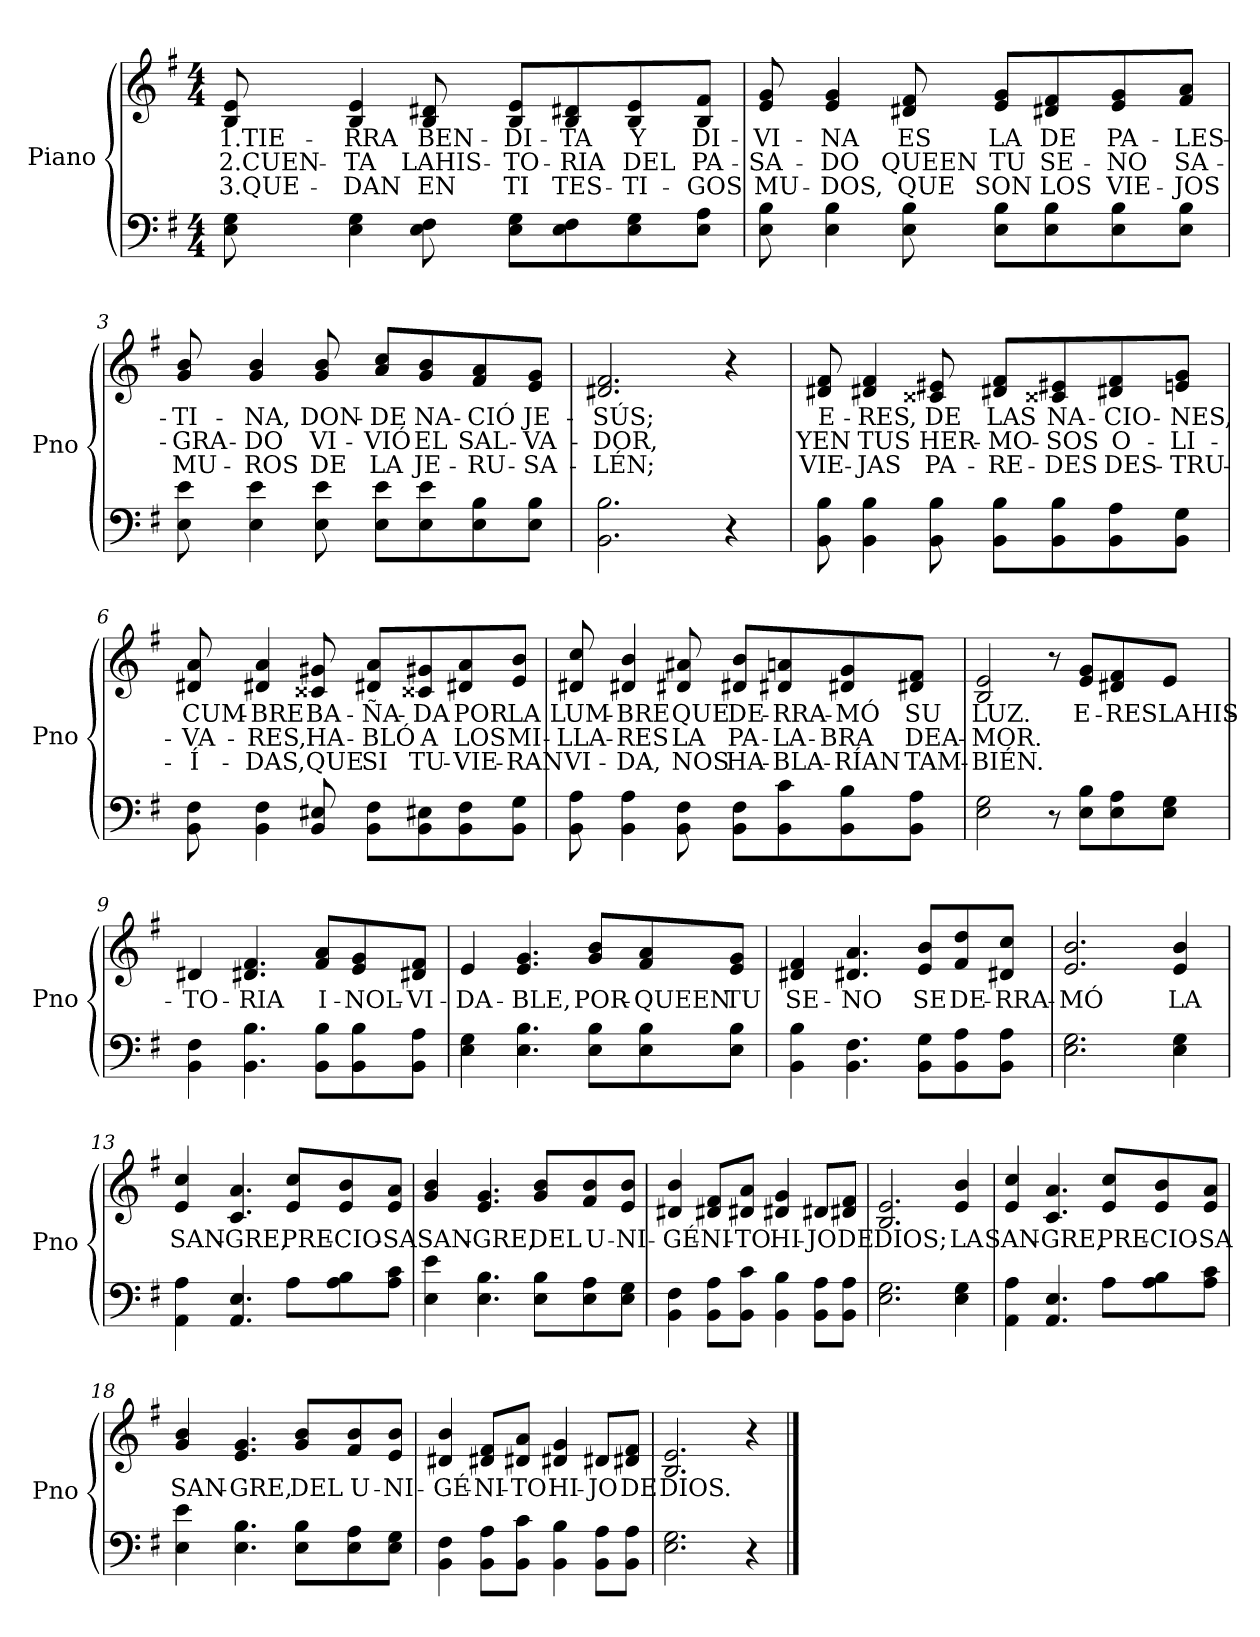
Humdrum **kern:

**kern	**kern	**text	**text	**text
*part1	*part1	*part1	*part1	*part1
*staff2	*staff1	*staff1	*staff1	*staff1
*I"Piano	*	*	*	*
*I'Pno	*	*	*	*
*clefF4	*clefG2	*	*	*
*k[f#]	*k[f#]	*	*	*
*G:	*G:	*	*	*
*M4/4	*M4/4	*	*	*
=1	=1	=1	=1	=1
8E\ 8G\	8B/ 8e/	1.TIE-	2.CUEN-	3.QUE-
4E\ 4G\	4B/ 4e/	-RRA	-TA	-DAN
8E\ 8F#\	8B/ 8d#X/	BEN-	LAHIS-	EN
8E\ 8G\L	8B/ 8e/L	-DI-	-TO-	TI
8E\ 8F#\	8B/ 8d#X/	-TA	-RIA	TES-
8E\ 8G\	8B/ 8e/	Y	DEL	-TI-
8E\ 8A\J	8B/ 8f#/J	DI-	PA-	-GOS
=2	=2	=2	=2	=2
8E\ 8B\	8e/ 8g/	-VI-	-SA-	MU-
4E\ 4B\	4e/ 4g/	-NA	-DO	-DOS,
8E\ 8B\	8d#X/ 8f#/	ES	QUEEN	QUE
8E\ 8B\L	8e/ 8g/L	LA	TU	SON
8E\ 8B\	8d#X/ 8f#/	DE	SE-	LOS
8E\ 8B\	8e/ 8g/	PA-	-NO	VIE-
8E\ 8B\J	8f#/ 8a/J	-LES-	SA-	-JOS
=3	=3	=3	=3	=3
8E\ 8e\	8g/ 8b/	-TI-	-GRA-	MU-
4E\ 4e\	4g/ 4b/	-NA,	-DO	-ROS
8E\ 8e\	8g/ 8b/	DON-	VI-	DE
8E\ 8e\L	8a/ 8cc/L	-DE	-VIÓ	LA
8E\ 8e\	8g/ 8b/	NA-	EL	JE-
8E\ 8B\	8f#/ 8a/	-CIÓ	SAL-	-RU-
8E\ 8B\J	8e/ 8g/J	JE-	-VA-	-SA-
=4	=4	=4	=4	=4
2.BB\ 2.B\	2.d#X/ 2.f#/	-SÚS;	-DOR,	-LÉN;
4r	4r	.	.	.
!!LO:LB:g=z
=5	=5	=5	=5	=5
8BB\ 8B\	8d#X/ 8f#/	E-	YEN	VIE-
4BB\ 4B\	4d#X/ 4f#/	-RES,	TUS	-JAS
8BB\ 8B\	8c##X/ 8e#X/	DE	HER-	PA-
8BB\ 8B\L	8d#X/ 8f#/L	LAS	-MO-	-RE-
8BB\ 8B\	8c##X/ 8e#X/	NA-	-SOS	-DES
8BB\ 8A\	8d#X/ 8f#/	-CIO-	O-	DES-
8BB\ 8G\J	8en/ 8g/J	-NES,	-LI-	-TRU-
=6	=6	=6	=6	=6
8BB\ 8F#\	8d#X/ 8a/	CUM-	-VA-	-Í-
4BB\ 4F#\	4d#X/ 4a/	-BRE	-RES,	-DAS,
8BB/ 8E#X/	8c##X/ 8g#X/	BA-	HA-	QUE
8BB\ 8F#\L	8d#X/ 8a/L	-ÑA-	-BLÓ	SI
8BB\ 8E#X\	8c##X/ 8g#X/	-DA	A	TU-
8BB\ 8F#\	8d#X/ 8a/	POR	LOS	-VIE-
8BB\ 8G\J	8e/ 8b/J	LA	MI-	-RAN
=7	=7	=7	=7	=7
8BB\ 8A\	8d#X/ 8cc/	LUM-	-LLA-	VI-
4BB\ 4A\	4d#X/ 4b/	-BRE	-RES	-DA,
8BB\ 8F#\	8d#X/ 8a#X/	QUE	LA	NOS
8BB\ 8F#\L	8d#X/ 8b/L	DE-	PA-	HA-
8BB\ 8c\	8d#X/ 8an/	-RRA-	-LA-	-BLA-
8BB\ 8B\	8d#X/ 8g/	-MÓ	-BRA	-RÍAN
8BB\ 8A\J	8d#X/ 8f#/J	SU	DEA-	TAM-
!!LO:LB:g=z
=8	=8	=8	=8	=8
2E\ 2G\	2B/ 2e/	LUZ.	-MOR.	-BIÉN.
8r	8r	.	.	.
8E\ 8B\L	8e/ 8g/L	E-	.	.
8E\ 8A\	8d#X/ 8f#/	-RES	.	.
8E\ 8G\J	8e/J	LAHIS-	.	.
=9	=9	=9	=9	=9
4BB\ 4F#\	4d#X/	-TO-	.	.
4.BB\ 4.B\	4.d#X/ 4.f#/	-RIA	.	.
8BB\ 8B\L	8f#/ 8a/L	I-	.	.
8BB\ 8B\	8e/ 8g/	-NOL-	.	.
8BB\ 8A\J	8d#X/ 8f#/J	-VI-	.	.
=10	=10	=10	=10	=10
4E\ 4G\	4e/	-DA-	.	.
4.E\ 4.B\	4.e/ 4.g/	-BLE,	.	.
8E\ 8B\L	8g/ 8b/L	POR-	.	.
8E\ 8B\	8f#/ 8a/	-QUEEN	.	.
8E\ 8B\J	8e/ 8g/J	TU	.	.
=11	=11	=11	=11	=11
4BB\ 4B\	4d#X/ 4f#/	SE-	.	.
4.BB\ 4.F#\	4.d#X/ 4.a/	-NO	.	.
8BB\ 8G\L	8e/ 8b/L	SE	.	.
8BB\ 8A\	8f#/ 8dd/	DE-	.	.
8BB\ 8A\J	8d#X/ 8cc/J	-RRA-	.	.
=12	=12	=12	=12	=12
2.E\ 2.G\	2.e/ 2.b/	-MÓ	.	.
4E\ 4G\	4e/ 4b/	LA	.	.
=13	=13	=13	=13	=13
4AA\ 4A\	4e/ 4cc/	SAN-	.	.
4.AA/ 4.E/	4.c/ 4.a/	-GRE,	.	.
8A\L	8e/ 8cc/L	PRE-	.	.
8A\ 8B\	8e/ 8b/	-CIO-	.	.
8A\ 8c\J	8e/ 8a/J	-SA	.	.
!!LO:LB:g=z
=14	=14	=14	=14	=14
4E\ 4e\	4g/ 4b/	SAN-	.	.
4.E\ 4.B\	4.e/ 4.g/	-GRE,	.	.
8E\ 8B\L	8g/ 8b/L	DEL	.	.
8E\ 8A\	8f#/ 8b/	U-	.	.
8E\ 8G\J	8e/ 8b/J	-NI-	.	.
=15	=15	=15	=15	=15
4BB\ 4F#\	4d#X/ 4b/	-GÉ-	.	.
8BB\ 8A\L	8d#X/ 8f#/L	-NI-	.	.
8BB\ 8c\J	8d#X/ 8a/J	-TO	.	.
4BB\ 4B\	4d#X/ 4g/	HI-	.	.
8BB\ 8A\L	8d#X/L	-JO	.	.
8BB\ 8A\J	8d#X/ 8f#/J	DE	.	.
=16	=16	=16	=16	=16
2.E\ 2.G\	2.B/ 2.e/	DIOS;	.	.
4E\ 4G\	4e/ 4b/	LA	.	.
=17	=17	=17	=17	=17
4AA\ 4A\	4e/ 4cc/	SAN-	.	.
4.AA/ 4.E/	4.c/ 4.a/	-GRE,	.	.
8A\L	8e/ 8cc/L	PRE-	.	.
8A\ 8B\	8e/ 8b/	-CIO-	.	.
8A\ 8c\J	8e/ 8a/J	-SA	.	.
=18	=18	=18	=18	=18
4E\ 4e\	4g/ 4b/	SAN-	.	.
4.E\ 4.B\	4.e/ 4.g/	-GRE,	.	.
8E\ 8B\L	8g/ 8b/L	DEL	.	.
8E\ 8A\	8f#/ 8b/	U-	.	.
8E\ 8G\J	8e/ 8b/J	-NI-	.	.
=19	=19	=19	=19	=19
4BB\ 4F#\	4d#X/ 4b/	-GÉ-	.	.
8BB\ 8A\L	8d#X/ 8f#/L	-NI-	.	.
8BB\ 8c\J	8d#X/ 8a/J	-TO	.	.
4BB\ 4B\	4d#X/ 4g/	HI-	.	.
8BB\ 8A\L	8d#X/L	-JO	.	.
8BB\ 8A\J	8d#X/ 8f#/J	DE	.	.
!!LO:LB:g=z
=20	=20	=20	=20	=20
2.E\ 2.G\	2.B/ 2.e/	DIOS.	.	.
4r	4r	.	.	.
==	==	==	==	==
*-	*-	*-	*-	*-
